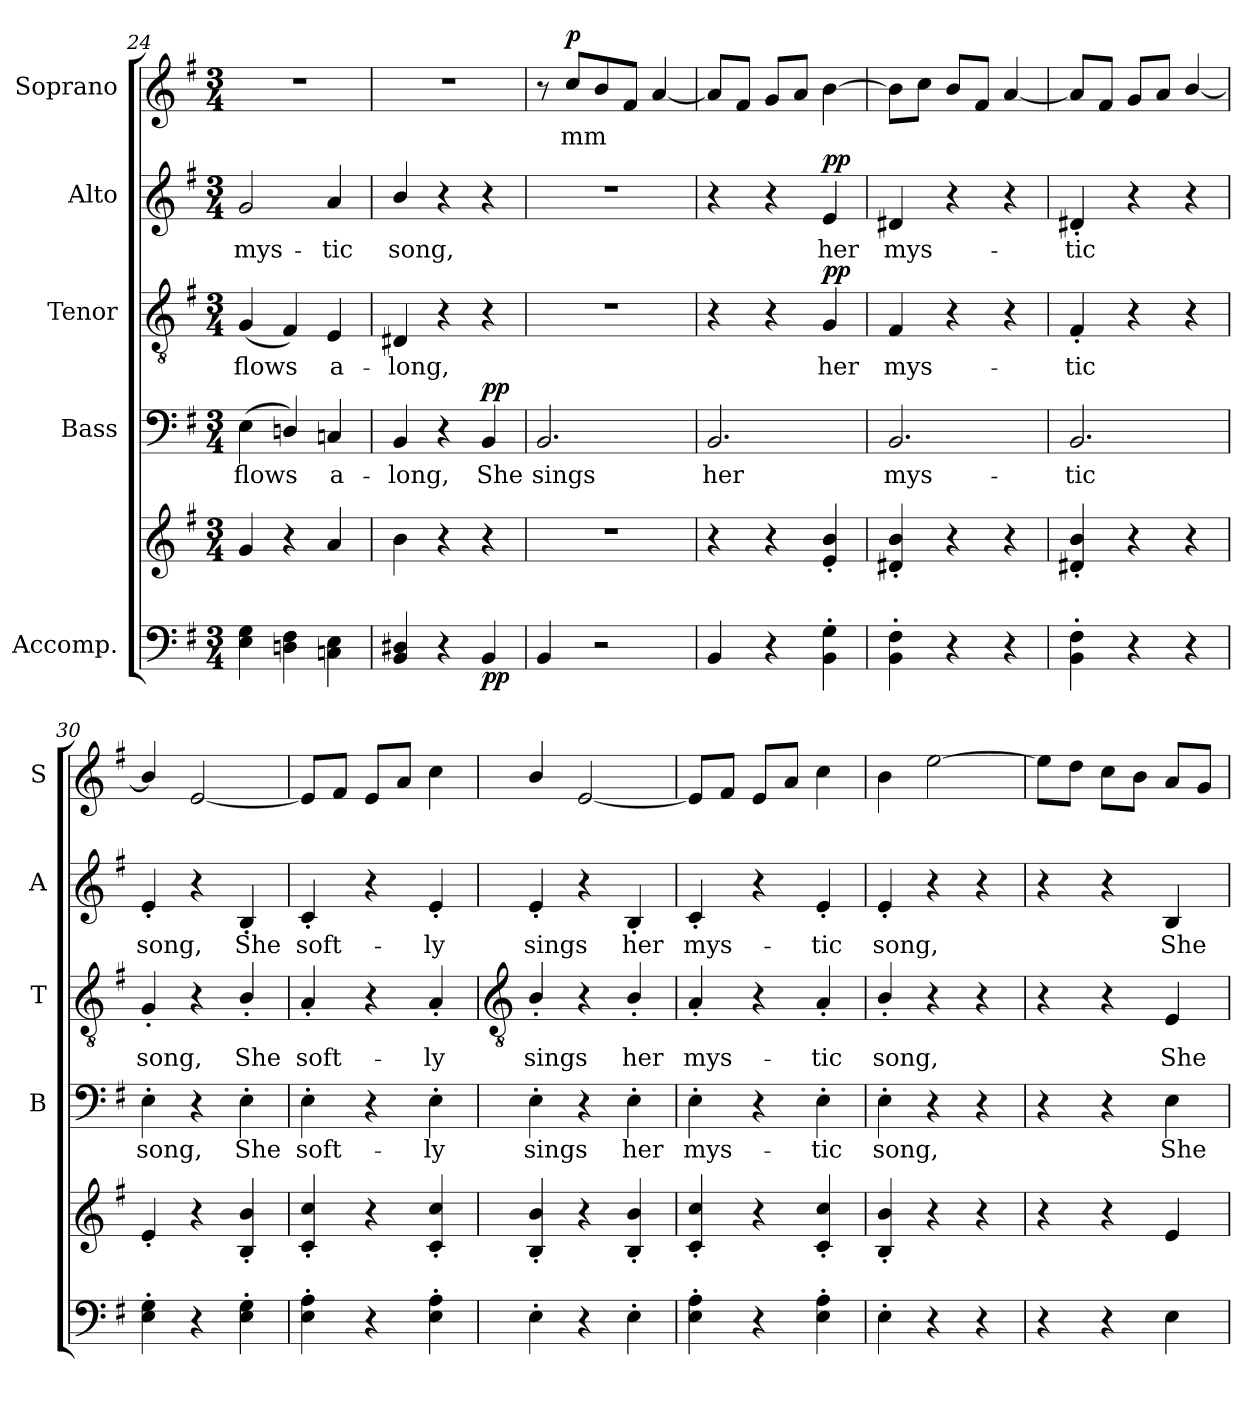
**kern	**kern	**dynam	**kern	**text	**dynam	**kern	**text	**dynam	**kern	**text	**dynam	**kern	**text	**dynam
*part5	*part5	*part5	*part4	*part4	*part4	*part3	*part3	*part3	*part2	*part2	*part2	*part1	*part1	*part1
*staff6	*staff5	*staff5/6	*staff4	*staff4	*staff4	*staff3	*staff3	*staff3	*staff2	*staff2	*staff2	*staff1	*staff1	*staff1
*I"Accomp.	*	*	*I"Bass	*	*	*I"Tenor	*	*	*I"Alto	*	*	*I"Soprano	*	*
*	*	*	*I'B	*	*	*I'T	*	*	*I'A	*	*	*I'S	*	*
!!LO:LB:g=z
*clefF4	*clefG2	*	*clefF4	*	*	*clefGv2	*	*	*clefG2	*	*	*clefG2	*	*
*k[f#]	*k[f#]	*	*k[f#]	*	*	*k[f#]	*	*	*k[f#]	*	*	*k[f#]	*	*
*G:	*G:	*	*G:	*	*	*G:	*	*	*G:	*	*	*G:	*	*
*M3/4	*M3/4	*	*M3/4	*	*	*M3/4	*	*	*M3/4	*	*	*M3/4	*	*
=24	=24	=24	=24	=24	=24	=24	=24	=24	=24	=24	=24	=24	=24	=24
!	!	!	!	!LO:LY:b	!	!	!LO:LY:b	!	!	!LO:LY:b	!	!LO:N:vis=1	!	!
4E 4G	4g	.	(<4E	flows	.	(<4G	flows	.	2g	mys-	.	2.r	.	.
4Dn\ 4F#\	4r	.	4Dn/)	.	.	4F#)	.	.	.	.	.	.	.	.
!	!	!	!	!LO:LY:b	!	!	!LO:LY:b	!	!	!LO:LY:b	!	!	!	!
4Cn 4E	4a	.	4Cn	a-	.	4E	a-	.	4a	-tic	.	.	.	.
=25	=25	=25	=25	=25	=25	=25	=25	=25	=25	=25	=25	=25	=25	=25
!	!	!	!	!LO:LY:b	!	!	!LO:LY:b	!	!	!LO:LY:b	!	!LO:N:vis=1	!	!
4BB 4D#X	4b	.	4BB	-long,	.	4D#X	-long,	.	4b/	song,	.	2.r	.	.
4r	4r	.	4r	.	.	4r	.	.	4r	.	.	.	.	.
!	!	!LO:DY:b=2	!	!LO:LY:b	!LO:DY:b	!	!	!	!	!	!	!	!	!
4BB	4r	pp	4BB	She	pp	4r	.	.	4r	.	.	.	.	.
=26	=26	=26	=26	=26	=26	=26	=26	=26	=26	=26	=26	=26	=26	=26
!	!LO:N:vis=1	!	!	!LO:LY:b	!	!LO:N:vis=1	!	!	!LO:N:vis=1	!	!	!	!	!
4BB	2.r	.	2.BB	sings	.	2.r	.	.	2.r	.	.	8r	.	.
!	!	!	!	!	!	!	!	!	!	!	!	!	!LO:LY:b	!LO:DY:b
.	.	.	.	.	.	.	.	.	.	.	.	8ccL	mm	p
2r	.	.	.	.	.	.	.	.	.	.	.	8b	.	.
.	.	.	.	.	.	.	.	.	.	.	.	8f#J	.	.
.	.	.	.	.	.	.	.	.	.	.	.	[4a	.	.
=27	=27	=27	=27	=27	=27	=27	=27	=27	=27	=27	=27	=27	=27	=27
!	!	!	!	!LO:LY:b	!	!	!	!	!	!	!	!	!	!
4BB	4r	.	2.BB	her	.	4r	.	.	4r	.	.	8aL]	.	.
.	.	.	.	.	.	.	.	.	.	.	.	8f#J	.	.
4r	4r	.	.	.	.	4r	.	.	4r	.	.	8gL	.	.
.	.	.	.	.	.	.	.	.	.	.	.	8aJ	.	.
!	!	!	!	!	!	!	!LO:LY:b	!LO:DY:b	!	!LO:LY:b	!LO:DY:b	!	!	!
4BB' 4G'	4e' 4b'	.	.	.	.	4G	her	pp	4e	her	pp	[4b	.	.
=28	=28	=28	=28	=28	=28	=28	=28	=28	=28	=28	=28	=28	=28	=28
!	!	!	!	!LO:LY:b	!	!	!LO:LY:b	!	!	!LO:LY:b	!	!	!	!
4BB' 4F#'	4d#X' 4b'	.	2.BB	mys-	.	4F#	mys-	.	4d#X	mys-	.	8bL]	.	.
.	.	.	.	.	.	.	.	.	.	.	.	8ccJ	.	.
4r	4r	.	.	.	.	4r	.	.	4r	.	.	8bL	.	.
.	.	.	.	.	.	.	.	.	.	.	.	8f#J	.	.
4r	4r	.	.	.	.	4r	.	.	4r	.	.	[4a	.	.
=29	=29	=29	=29	=29	=29	=29	=29	=29	=29	=29	=29	=29	=29	=29
!	!	!	!	!LO:LY:b	!	!	!LO:LY:b	!	!	!LO:LY:b	!	!	!	!
4BB' 4F#'	4d#X' 4b'	.	2.BB	-tic	.	4F#'	-tic	.	4d#X'	-tic	.	8aL]	.	.
.	.	.	.	.	.	.	.	.	.	.	.	8f#J	.	.
4r	4r	.	.	.	.	4r	.	.	4r	.	.	8gL	.	.
.	.	.	.	.	.	.	.	.	.	.	.	8aJ	.	.
4r	4r	.	.	.	.	4r	.	.	4r	.	.	[4b/	.	.
=30	=30	=30	=30	=30	=30	=30	=30	=30	=30	=30	=30	=30	=30	=30
!	!	!	!	!LO:LY:b	!	!	!LO:LY:b	!	!	!LO:LY:b	!	!	!	!
4E' 4G'	4e'	.	4E'	song,	.	4G'	song,	.	4e'	song,	.	4b/]	.	.
4r	4r	.	4r	.	.	4r	.	.	4r	.	.	[2e	.	.
!	!	!	!	!LO:LY:b	!	!	!LO:LY:b	!	!	!LO:LY:b	!	!	!	!
4E' 4G'	4B' 4b'	.	4E'	She	.	4B'/	She	.	4B'	She	.	.	.	.
=31	=31	=31	=31	=31	=31	=31	=31	=31	=31	=31	=31	=31	=31	=31
!	!	!	!	!LO:LY:b	!	!	!LO:LY:b	!	!	!LO:LY:b	!	!	!	!
4E' 4A'	4c' 4cc'	.	4E'	soft-	.	4A'	soft-	.	4c'	soft-	.	8eL]	.	.
.	.	.	.	.	.	.	.	.	.	.	.	8f#J	.	.
4r	4r	.	4r	.	.	4r	.	.	4r	.	.	8eL	.	.
.	.	.	.	.	.	.	.	.	.	.	.	8aJ	.	.
!	!	!	!	!LO:LY:b	!	!	!LO:LY:b	!	!	!LO:LY:b	!	!	!	!
4E' 4A'	4c' 4cc'	.	4E'	-ly	.	4A'	-ly	.	4e'	-ly	.	4cc	.	.
!!LO:LB:g=z
=32	=32	=32	=32	=32	=32	=32	=32	=32	=32	=32	=32	=32	=32	=32
*	*	*	*	*	*	*clefGv2	*	*	*	*	*	*	*	*
!	!	!	!	!LO:LY:b	!	!	!LO:LY:b	!	!	!LO:LY:b	!	!	!	!
4E'	4B' 4b'	.	4E'	sings	.	4B'/	sings	.	4e'	sings	.	4b/	.	.
4r	4r	.	4r	.	.	4r	.	.	4r	.	.	[2e	.	.
!	!	!	!	!LO:LY:b	!	!	!LO:LY:b	!	!	!LO:LY:b	!	!	!	!
4E'	4B' 4b'	.	4E'	her	.	4B'/	her	.	4B'	her	.	.	.	.
=33	=33	=33	=33	=33	=33	=33	=33	=33	=33	=33	=33	=33	=33	=33
!	!	!	!	!LO:LY:b	!	!	!LO:LY:b	!	!	!LO:LY:b	!	!	!	!
4E' 4A'	4c' 4cc'	.	4E'	mys-	.	4A'	mys-	.	4c'	mys-	.	8eL]	.	.
.	.	.	.	.	.	.	.	.	.	.	.	8f#J	.	.
4r	4r	.	4r	.	.	4r	.	.	4r	.	.	8eL	.	.
.	.	.	.	.	.	.	.	.	.	.	.	8aJ	.	.
!	!	!	!	!LO:LY:b	!	!	!LO:LY:b	!	!	!LO:LY:b	!	!	!	!
4E' 4A'	4c' 4cc'	.	4E'	-tic	.	4A'	-tic	.	4e'	-tic	.	4cc	.	.
=34	=34	=34	=34	=34	=34	=34	=34	=34	=34	=34	=34	=34	=34	=34
!	!	!	!	!LO:LY:b	!	!	!LO:LY:b	!	!	!LO:LY:b	!	!	!	!
4E'	4B' 4b'	.	4E'	song,	.	4B'/	song,	.	4e'	song,	.	4b	.	.
4r	4r	.	4r	.	.	4r	.	.	4r	.	.	[2ee	.	.
4r	4r	.	4r	.	.	4r	.	.	4r	.	.	.	.	.
=35	=35	=35	=35	=35	=35	=35	=35	=35	=35	=35	=35	=35	=35	=35
4r	4r	.	4r	.	.	4r	.	.	4r	.	.	8eeL]	.	.
.	.	.	.	.	.	.	.	.	.	.	.	8ddJ	.	.
4r	4r	.	4r	.	.	4r	.	.	4r	.	.	8ccL	.	.
.	.	.	.	.	.	.	.	.	.	.	.	8bJ	.	.
!	!	!	!	!LO:LY:b	!	!	!LO:LY:b	!	!	!LO:LY:b	!	!	!	!
4E	4e	.	4E	She	.	4E	She	.	4B	She	.	8aL	.	.
.	.	.	.	.	.	.	.	.	.	.	.	8gJ	.	.
=	=	=	=	=	=	=	=	=	=	=	=	=	=	=
*-	*-	*-	*-	*-	*-	*-	*-	*-	*-	*-	*-	*-	*-	*-
